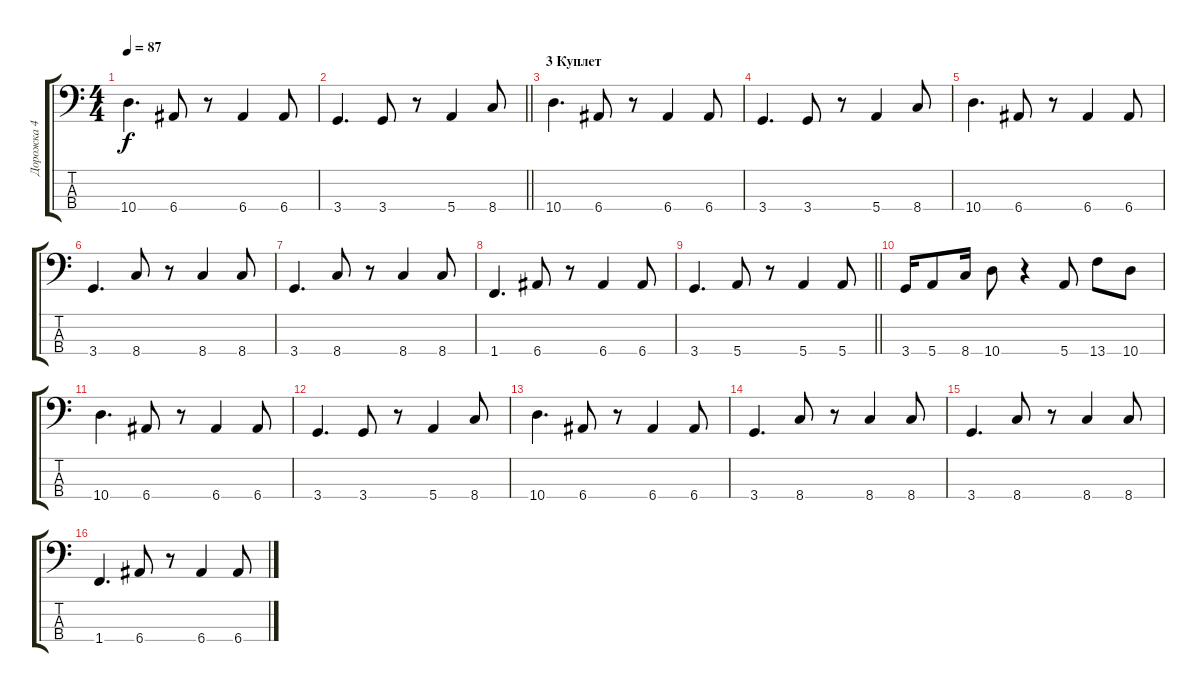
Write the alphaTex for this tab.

\track ("Дорожка 4" "Дорожка 4") {instrument electricbassfinger}
\staff {score tabs}
\tuning (G2 D2 A1 E1) {hide}
\ts (4 4)
\tempo 87
\clef f4
\ks c
10.4.4{d dy f} 6.4.8 r.8 6.4.4 6.4.8 |
\barLineRight lightlight
3.4.4{d} 3.4.8 r.8 5.4.4 8.4.8 |
\section ("" "3 Куплет")
10.4.4{d} 6.4.8 r.8 6.4.4 6.4.8 |
3.4.4{d} 3.4.8 r.8 5.4.4 8.4.8 |
10.4.4{d} 6.4.8 r.8 6.4.4 6.4.8 |
3.4.4{d} 8.4.8 r.8 8.4.4 8.4.8 |
3.4.4{d} 8.4.8 r.8 8.4.4 8.4.8 |
1.4.4{d} 6.4.8 r.8 6.4.4 6.4.8 |
\barLineRight lightlight
3.4.4{d} 5.4.8 r.8 5.4.4 5.4.8 |
3.4.16 5.4.8 8.4.16 10.4.8 r.4 5.4.8 13.4.8 10.4.8 |
10.4.4{d} 6.4.8 r.8 6.4.4 6.4.8 |
3.4.4{d} 3.4.8 r.8 5.4.4 8.4.8 |
10.4.4{d} 6.4.8 r.8 6.4.4 6.4.8 |
3.4.4{d} 8.4.8 r.8 8.4.4 8.4.8 |
3.4.4{d} 8.4.8 r.8 8.4.4 8.4.8 |
1.4.4{d} 6.4.8 r.8 6.4.4 6.4.8
